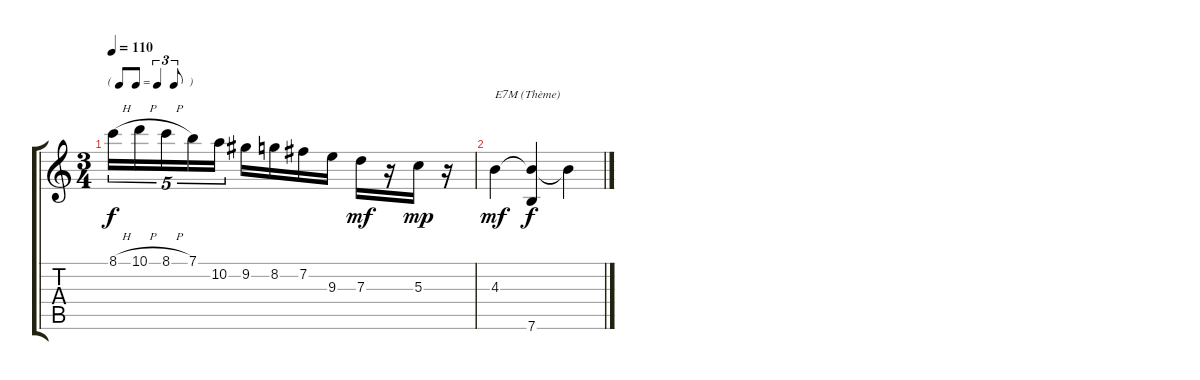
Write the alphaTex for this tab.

\track "" {instrument electricguitarjazz}
\staff {score tabs}
\tuning (E4 B3 G3 D3 A2 E2) {hide}
\ts (3 4)
\tf triplet8th
\tempo 110
\clef g2
\ks c
8.1{h}.16{tu (5 4) dy f} 10.1{h}.16{tu (5 4)} 8.1{h}.16{tu (5 4)} 7.1.16{tu (5 4)} 10.2.16{tu (5 4)} 9.2.16 8.2.16 7.2.16 9.3.16 7.3.16{dy mf} r.16 5.3.16{dy mp} r.16 |
4.3.4{txt "E7M (Thème)" dy mf} (4.3{t} 7.6{t}).4{dy f} 4.3{t}.4
